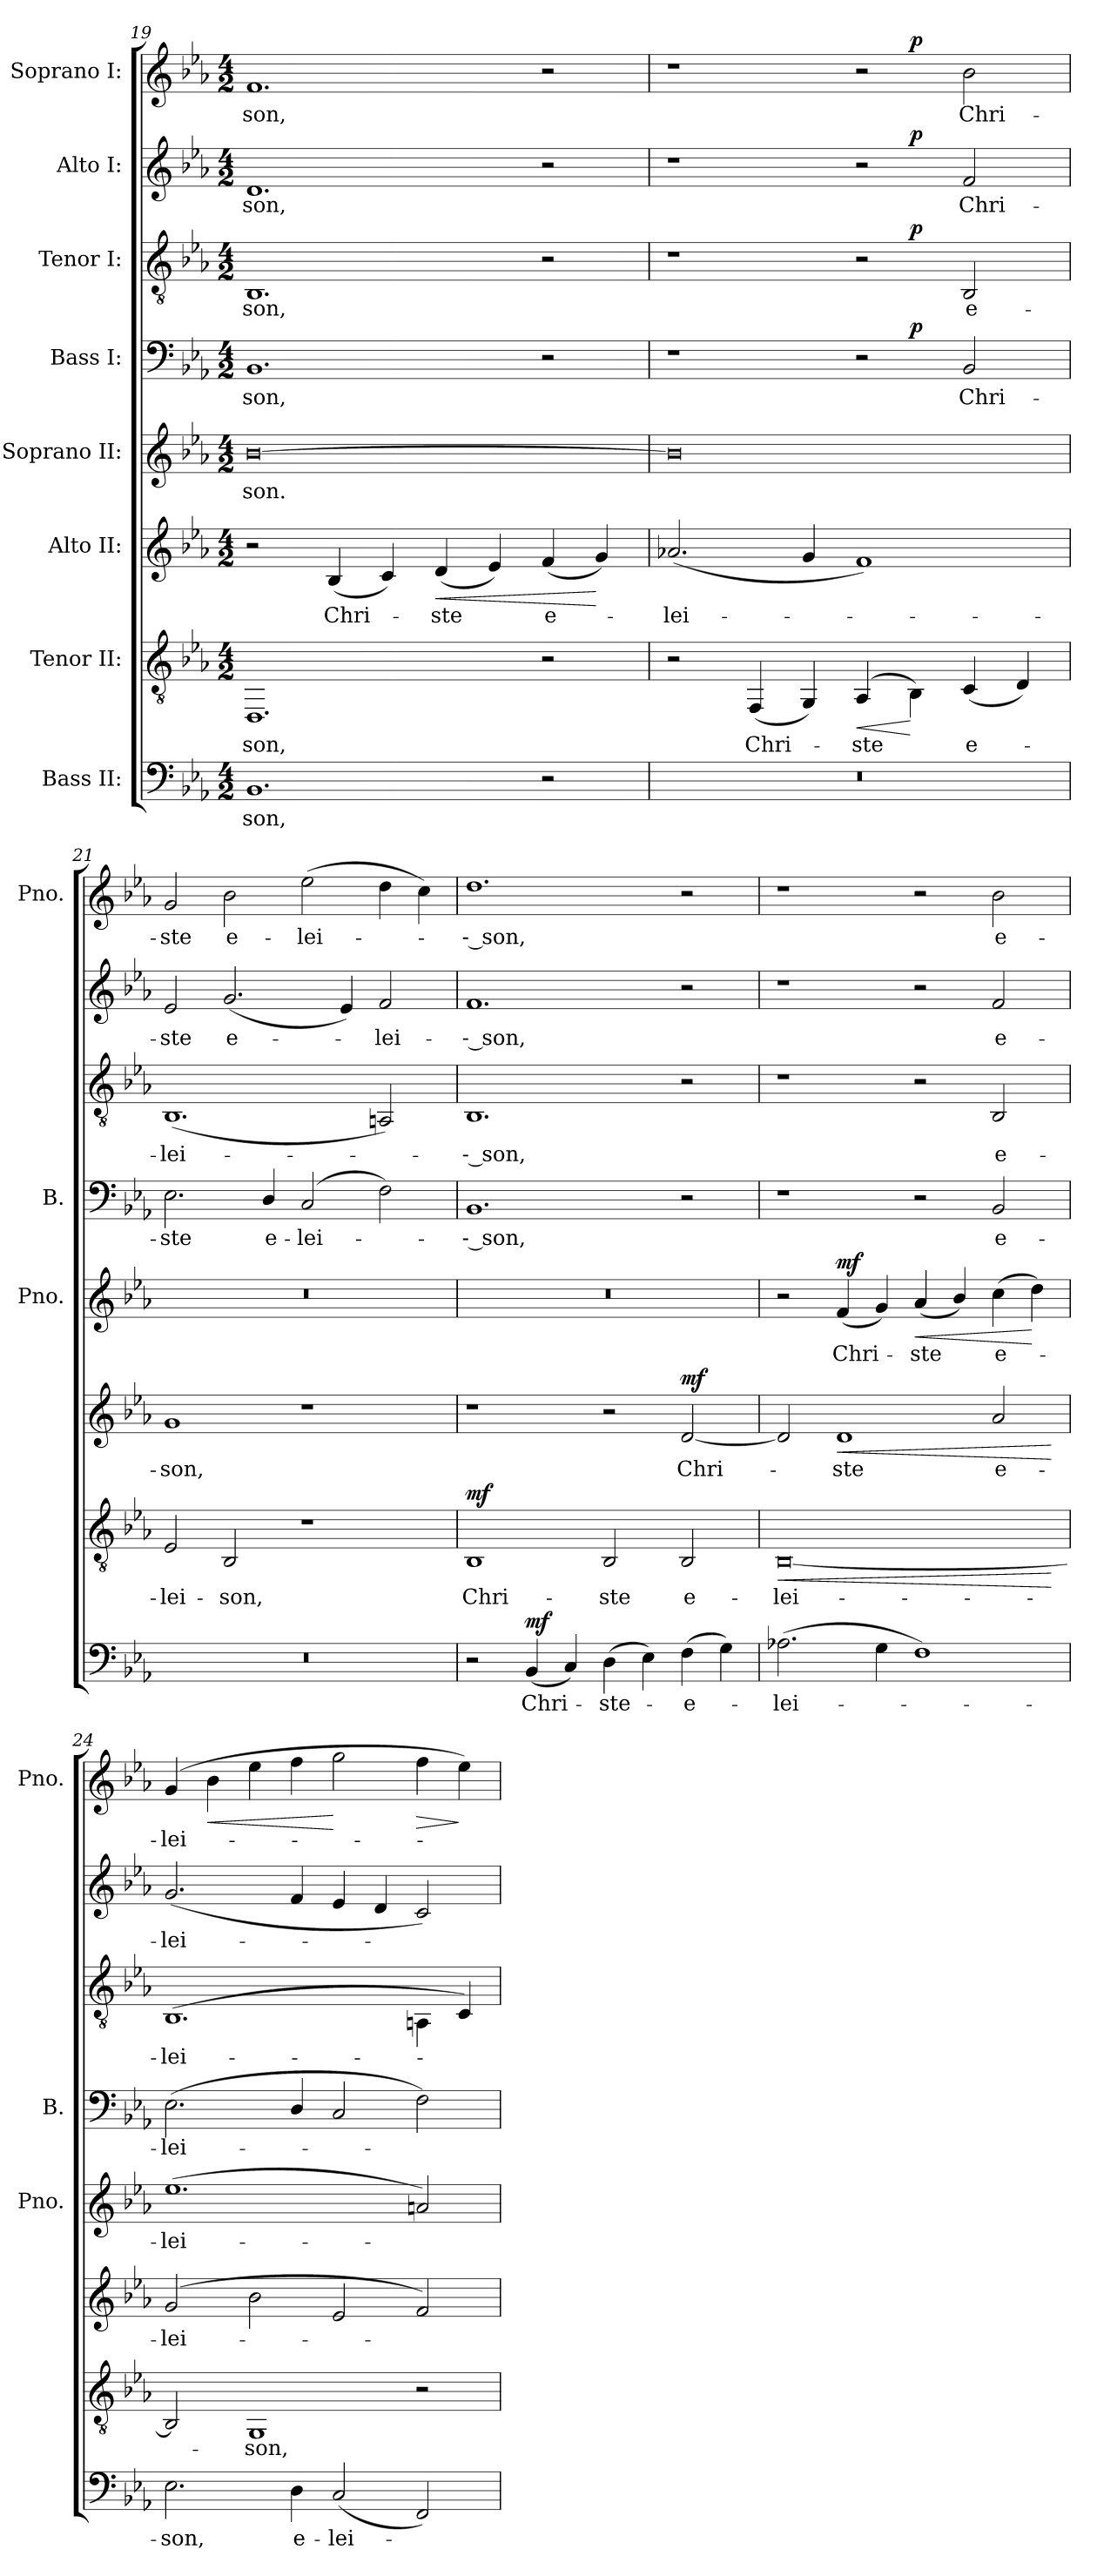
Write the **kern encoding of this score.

**kern	**text	**dynam	**kern	**text	**dynam	**kern	**text	**dynam	**kern	**text	**dynam	**kern	**text	**dynam	**kern	**text	**dynam	**kern	**text	**dynam	**kern	**text	**dynam
*part8	*part8	*part8	*part7	*part7	*part7	*part6	*part6	*part6	*part5	*part5	*part5	*part4	*part4	*part4	*part3	*part3	*part3	*part2	*part2	*part2	*part1	*part1	*part1
*staff8	*staff8	*staff8	*staff7	*staff7	*staff7	*staff6	*staff6	*staff6	*staff5	*staff5	*staff5	*staff4	*staff4	*staff4	*staff3	*staff3	*staff3	*staff2	*staff2	*staff2	*staff1	*staff1	*staff1
*I"Bass II:	*	*	*I"Tenor II:	*	*	*I"Alto II:	*	*	*I"Soprano II:	*	*	*I"Bass I:	*	*	*I"Tenor I:	*	*	*I"Alto I:	*	*	*I"Soprano I:	*	*
*	*	*	*	*	*	*	*	*	*I'Pno.	*	*	*I'B.	*	*	*	*	*	*	*	*	*I'Pno.	*	*
*clefF4	*	*	*clefGv2	*	*	*clefG2	*	*	*clefG2	*	*	*clefF4	*	*	*clefGv2	*	*	*clefG2	*	*	*clefG2	*	*
*k[b-e-a-]	*	*	*k[b-e-a-]	*	*	*k[b-e-a-]	*	*	*k[b-e-a-]	*	*	*k[b-e-a-]	*	*	*k[b-e-a-]	*	*	*k[b-e-a-]	*	*	*k[b-e-a-]	*	*
*E-:	*	*	*E-:	*	*	*E-:	*	*	*E-:	*	*	*E-:	*	*	*E-:	*	*	*E-:	*	*	*E-:	*	*
*M4/2	*	*	*M4/2	*	*	*M4/2	*	*	*M4/2	*	*	*M4/2	*	*	*M4/2	*	*	*M4/2	*	*	*M4/2	*	*
=19	=19	=19	=19	=19	=19	=19	=19	=19	=19	=19	=19	=19	=19	=19	=19	=19	=19	=19	=19	=19	=19	=19	=19
!	!LO:LY:b:color=#000000	!	!	!	!	!	!	!	!	!	!	!	!	!	!	!	!	!	!	!	!	!	!
!	!	!	!	!LO:LY:b:color=#000000	!	!	!	!	!	!	!	!	!	!	!	!	!	!	!	!	!	!	!
!	!	!	!	!	!	!	!	!	!	!LO:LY:b:color=#000000	!	!	!	!	!	!	!	!	!	!	!	!	!
!	!	!	!	!	!	!	!	!	!	!	!	!	!LO:LY:b:color=#000000	!	!	!	!	!	!	!	!	!	!
!	!	!	!	!	!	!	!	!	!	!	!	!	!	!	!	!LO:LY:b:color=#000000	!	!	!	!	!	!	!
!	!	!	!	!	!	!	!	!	!	!	!	!	!	!	!	!	!	!	!LO:LY:b:color=#000000	!	!	!	!
!	!	!	!	!	!	!	!	!	!	!	!	!	!	!	!	!	!	!	!	!	!	!LO:LY:b:color=#000000	!
1.BB-i	-son,	.	1.DDi	-son,	.	2r	.	.	[0b-i	-son.	.	1.BB-i	-son,	.	1.BB-i	-son,	.	1.di	-son,	.	1.fi	-son,	.
!	!	!	!	!	!	!	!LO:LY:b:color=#000000	!	!	!	!	!	!	!	!	!	!	!	!	!	!	!	!
.	.	.	.	.	.	(4B-i/	Chri-	.	.	.	.	.	.	.	.	.	.	.	.	.	.	.	.
.	.	.	.	.	.	4ci/)	.	.	.	.	.	.	.	.	.	.	.	.	.	.	.	.	.
!	!	!	!	!	!	!	!LO:LY:b:color=#000000	!LO:HP:b	!	!	!	!	!	!	!	!	!	!	!	!	!	!	!
.	.	.	.	.	.	(4di/	-ste	<	.	.	.	.	.	.	.	.	.	.	.	.	.	.	.
.	.	.	.	.	.	4e-i/)	.	.	.	.	.	.	.	.	.	.	.	.	.	.	.	.	.
!	!	!	!	!	!	!	!LO:LY:b:color=#000000	!	!	!	!	!	!	!	!	!	!	!	!	!	!	!	!
2r	.	.	2r	.	.	(4fi/	e-	.	.	.	.	2r	.	.	2r	.	.	2r	.	.	2r	.	.
.	.	.	.	.	.	4gi/)	.	[	.	.	.	.	.	.	.	.	.	.	.	.	.	.	.
=20	=20	=20	=20	=20	=20	=20	=20	=20	=20	=20	=20	=20	=20	=20	=20	=20	=20	=20	=20	=20	=20	=20	=20
!LO:N:vis=1	!	!	!	!	!	!	!	!	!	!	!	!	!	!	!	!	!	!	!	!	!	!	!
!	!	!	!	!	!	!	!LO:LY:b:color=#000000	!	!	!	!	!	!	!	!	!	!	!	!	!	!	!	!
*	*	*	*	*	*	*	*	*	*	*	*	*^	*	*	*^	*	*	*^	*	*	*^	*	*
0r	.	.	2r	.	.	(2.a-Xi/	-lei-	.	0b-i]	.	.	1r	1ryy	.	.	1r	1ryy	.	.	1r	1ryy	.	.	1r	1ryy	.	.
!	!	!	!	!LO:LY:b:color=#000000	!	!	!	!	!	!	!	!	!	!	!	!	!	!	!	!	!	!	!	!	!	!	!
.	.	.	(4FFi/	Chri-	.	.	.	.	.	.	.	.	.	.	.	.	.	.	.	.	.	.	.	.	.	.	.
.	.	.	4GGi/)	.	.	4gi/	.	.	.	.	.	.	.	.	.	.	.	.	.	.	.	.	.	.	.	.	.
!	!	!	!	!LO:LY:b:color=#000000	!LO:HP:b	!	!	!	!	!	!	!	!	!	!	!	!	!	!	!	!	!	!	!	!	!	!
.	.	.	(4AA-i/	-ste	<	1fi)	.	.	.	.	.	2r	4ryy	.	.	2r	4ryy	.	.	2r	4ryy	.	.	2r	4ryy	.	.
.	.	.	4BB-i\)	.	[	.	.	.	.	.	.	.	2.ryy	.	p	.	2.ryy	.	p	.	2.ryy	.	p	.	2.ryy	.	p
!	!	!	!	!LO:LY:b:color=#000000	!	!	!	!	!	!	!	!	!	!	!	!	!	!	!	!	!	!	!	!	!	!	!
!	!	!	!	!	!	!	!	!	!	!	!	!	!	!LO:LY:b:color=#000000	!	!	!	!	!	!	!	!	!	!	!	!	!
!	!	!	!	!	!	!	!	!	!	!	!	!	!	!	!	!	!	!LO:LY:b:color=#000000	!	!	!	!	!	!	!	!	!
!	!	!	!	!	!	!	!	!	!	!	!	!	!	!	!	!	!	!	!	!	!	!LO:LY:b:color=#000000	!	!	!	!	!
!	!	!	!	!	!	!	!	!	!	!	!	!	!	!	!	!	!	!	!	!	!	!	!	!	!	!LO:LY:b:color=#000000	!
.	.	.	(4Ci/	e-	.	.	.	.	.	.	.	2BB-i/	.	Chri-	.	2BB-i/	.	e-	.	2fi/	.	Chri-	.	2b-i\	.	Chri-	.
.	.	.	4Di/)	.	.	.	.	.	.	.	.	.	.	.	.	.	.	.	.	.	.	.	.	.	.	.	.
=21	=21	=21	=21	=21	=21	=21	=21	=21	=21	=21	=21	=21	=21	=21	=21	=21	=21	=21	=21	=21	=21	=21	=21	=21	=21	=21	=21
!LO:N:vis=1	!	!	!	!	!	!	!	!	!	!	!	!	!	!	!	!	!	!	!	!	!	!	!	!	!	!	!
*	*	*	*	*	*	*	*	*	*	*	*	*v	*v	*	*	*	*	*	*	*v	*v	*	*	*v	*v	*	*
*	*	*	*	*	*	*	*	*	*	*	*	*	*	*	*v	*v	*	*	*	*	*	*	*	*
*	*	*	*	*	*	*	*	*	*	*	*	*^	*	*	*^	*	*	*^	*	*	*^	*	*
!	!	!	!	!LO:LY:b:color=#000000	!	!	!	!	!	!	!	!	!	!	!	!	!	!	!	!	!	!	!	!	!	!	!
*	*	*	*	*	*	*	*	*	*	*	*	*v	*v	*	*	*	*	*	*	*v	*v	*	*	*v	*v	*	*
*	*	*	*	*	*	*	*	*	*	*	*	*	*	*	*v	*v	*	*	*	*	*	*	*	*
*	*	*	*	*	*	*	*	*	*	*	*	*^	*	*	*^	*	*	*^	*	*	*^	*	*
!	!	!	!	!	!	!	!LO:LY:b:color=#000000	!	!LO:N:vis=1	!	!	!	!	!	!	!	!	!	!	!	!	!	!	!	!	!	!
*	*	*	*	*	*	*	*	*	*	*	*	*v	*v	*	*	*	*	*	*	*v	*v	*	*	*v	*v	*	*
*	*	*	*	*	*	*	*	*	*	*	*	*	*	*	*v	*v	*	*	*	*	*	*	*	*
*	*	*	*	*	*	*	*	*	*	*	*	*^	*	*	*^	*	*	*^	*	*	*^	*	*
!	!	!	!	!	!	!	!	!	!	!	!	!	!	!LO:LY:b:color=#000000	!	!	!	!	!	!	!	!	!	!	!	!	!
*	*	*	*	*	*	*	*	*	*	*	*	*v	*v	*	*	*	*	*	*	*v	*v	*	*	*v	*v	*	*
*	*	*	*	*	*	*	*	*	*	*	*	*	*	*	*v	*v	*	*	*	*	*	*	*	*
*	*	*	*	*	*	*	*	*	*	*	*	*^	*	*	*^	*	*	*^	*	*	*^	*	*
!	!	!	!	!	!	!	!	!	!	!	!	!	!	!	!	!	!	!LO:LY:b:color=#000000	!	!	!	!	!	!	!	!	!
*	*	*	*	*	*	*	*	*	*	*	*	*v	*v	*	*	*	*	*	*	*v	*v	*	*	*v	*v	*	*
*	*	*	*	*	*	*	*	*	*	*	*	*	*	*	*v	*v	*	*	*	*	*	*	*	*
*	*	*	*	*	*	*	*	*	*	*	*	*^	*	*	*^	*	*	*^	*	*	*^	*	*
!	!	!	!	!	!	!	!	!	!	!	!	!	!	!	!	!	!	!	!	!	!	!LO:LY:b:color=#000000	!	!	!	!	!
*	*	*	*	*	*	*	*	*	*	*	*	*v	*v	*	*	*	*	*	*	*v	*v	*	*	*v	*v	*	*
*	*	*	*	*	*	*	*	*	*	*	*	*	*	*	*v	*v	*	*	*	*	*	*	*	*
*	*	*	*	*	*	*	*	*	*	*	*	*^	*	*	*^	*	*	*^	*	*	*^	*	*
!	!	!	!	!	!	!	!	!	!	!	!	!	!	!	!	!	!	!	!	!	!	!	!	!	!	!LO:LY:b:color=#000000	!
*	*	*	*	*	*	*	*	*	*	*	*	*v	*v	*	*	*	*	*	*	*v	*v	*	*	*v	*v	*	*
*	*	*	*	*	*	*	*	*	*	*	*	*	*	*	*v	*v	*	*	*	*	*	*	*	*
0r	.	.	2E-i/	-lei-	.	1gi	-son,	.	0r	.	.	2.E-i\	-ste	.	(1.BB-i	-lei-	.	2e-i/	-ste	.	2gi/	-ste	.
!	!	!	!	!LO:LY:b:color=#000000	!	!	!	!	!	!	!	!	!	!	!	!	!	!	!	!	!	!	!
!	!	!	!	!	!	!	!	!	!	!	!	!	!	!	!	!	!	!	!LO:LY:b:color=#000000	!	!	!	!
!	!	!	!	!	!	!	!	!	!	!	!	!	!	!	!	!	!	!	!	!	!	!LO:LY:b:color=#000000	!
.	.	.	2BB-i/	-son,	.	.	.	.	.	.	.	.	.	.	.	.	.	(2.gi/	e-	.	2b-i\	e-	.
!	!	!	!	!	!	!	!	!	!	!	!	!	!LO:LY:b:color=#000000	!	!	!	!	!	!	!	!	!	!
.	.	.	.	.	.	.	.	.	.	.	.	4Di/	e-	.	.	.	.	.	.	.	.	.	.
!	!	!	!	!	!	!	!	!	!	!	!	!	!LO:LY:b:color=#000000	!	!	!	!	!	!	!	!	!	!
!	!	!	!	!	!	!	!	!	!	!	!	!	!	!	!	!	!	!	!	!	!	!LO:LY:b:color=#000000	!
.	.	.	1r	.	.	1r	.	.	.	.	.	(2Ci/	-lei-	.	.	.	.	.	.	.	(2ee-i\	-lei-	.
.	.	.	.	.	.	.	.	.	.	.	.	.	.	.	.	.	.	4e-i/)	.	.	.	.	.
!	!	!	!	!	!	!	!	!	!	!	!	!	!	!	!	!	!	!	!LO:LY:b:color=#000000	!	!	!	!
.	.	.	.	.	.	.	.	.	.	.	.	2Fi\)	.	.	2AAni/)	.	.	2fi/	-lei-	.	4ddi\	.	.
.	.	.	.	.	.	.	.	.	.	.	.	.	.	.	.	.	.	.	.	.	4cci\)	.	.
!!LO:PB:g=z
=22	=22	=22	=22	=22	=22	=22	=22	=22	=22	=22	=22	=22	=22	=22	=22	=22	=22	=22	=22	=22	=22	=22	=22
!	!	!	!	!LO:LY:b:color=#000000	!	!	!	!	!LO:N:vis=1	!	!	!	!	!	!	!	!	!	!	!	!	!	!
!	!	!	!	!	!	!	!	!	!	!	!	!	!LO:LY:b:color=#000000	!	!	!	!	!	!	!	!	!	!
!	!	!	!	!	!	!	!	!	!	!	!	!	!	!	!	!LO:LY:b:color=#000000	!	!	!	!	!	!	!
!	!	!	!	!	!	!	!	!	!	!	!	!	!	!	!	!	!	!	!LO:LY:b:color=#000000	!	!	!	!
!	!	!	!	!	!	!	!	!	!	!	!	!	!	!	!	!	!	!	!	!	!	!LO:LY:b:color=#000000	!
2r	.	.	1BB-i	Chri-	mf	1r	.	.	0r	.	.	1.BB-i	-- son,	.	1.BB-i	-- son,	.	1.fi	-- son,	.	1.ddi	-- son,	.
!	!LO:LY:b:color=#000000	!	!	!	!	!	!	!	!	!	!	!	!	!	!	!	!	!	!	!	!	!	!
(4BB-i/	Chri-	mf	.	.	.	.	.	.	.	.	.	.	.	.	.	.	.	.	.	.	.	.	.
4Ci/)	.	.	.	.	.	.	.	.	.	.	.	.	.	.	.	.	.	.	.	.	.	.	.
!	!LO:LY:b:color=#000000	!	!	!	!	!	!	!	!	!	!	!	!	!	!	!	!	!	!	!	!	!	!
!	!	!	!	!LO:LY:b:color=#000000	!	!	!	!	!	!	!	!	!	!	!	!	!	!	!	!	!	!	!
(4Di\	-ste-	.	2BB-i/	-ste	.	2r	.	.	.	.	.	.	.	.	.	.	.	.	.	.	.	.	.
4E-i\)	.	.	.	.	.	.	.	.	.	.	.	.	.	.	.	.	.	.	.	.	.	.	.
!	!LO:LY:b:color=#000000	!	!	!	!	!	!	!	!	!	!	!	!	!	!	!	!	!	!	!	!	!	!
!	!	!	!	!LO:LY:b:color=#000000	!	!	!	!	!	!	!	!	!	!	!	!	!	!	!	!	!	!	!
!	!	!	!	!	!	!	!LO:LY:b:color=#000000	!	!	!	!	!	!	!	!	!	!	!	!	!	!	!	!
(4Fi\	-e-	.	2BB-i/	e-	.	[2di/	Chri-	mf	.	.	.	2r	.	.	2r	.	.	2r	.	.	2r	.	.
4Gi\)	.	.	.	.	.	.	.	.	.	.	.	.	.	.	.	.	.	.	.	.	.	.	.
=23	=23	=23	=23	=23	=23	=23	=23	=23	=23	=23	=23	=23	=23	=23	=23	=23	=23	=23	=23	=23	=23	=23	=23
!	!LO:LY:b:color=#000000	!	!	!	!	!	!	!	!	!	!	!	!	!	!	!	!	!	!	!	!	!	!
!	!	!	!	!LO:LY:b:color=#000000	!LO:HP:b	!	!	!	!	!	!	!	!	!	!	!	!	!	!	!	!	!	!
(2.A-Xi\	-lei-	.	[0BB-i	-lei-	<	2di/]	.	.	2r	.	.	1r	.	.	1r	.	.	1r	.	.	1r	.	.
!	!	!	!	!	!	!	!LO:LY:b:color=#000000	!LO:HP:b	!	!	!	!	!	!	!	!	!	!	!	!	!	!	!
!	!	!	!	!	!	!	!	!	!	!LO:LY:b:color=#000000	!	!	!	!	!	!	!	!	!	!	!	!	!
.	.	.	.	.	.	1di	-ste	<	(4fi/	Chri-	mf	.	.	.	.	.	.	.	.	.	.	.	.
4Gi\	.	.	.	.	.	.	.	.	4gi/)	.	.	.	.	.	.	.	.	.	.	.	.	.	.
!	!	!	!	!	!	!	!	!	!	!LO:LY:b:color=#000000	!LO:HP:b	!	!	!	!	!	!	!	!	!	!	!	!
1Fi)	.	.	.	.	.	.	.	.	(4a-i/	-ste	<	2r	.	.	2r	.	.	2r	.	.	2r	.	.
.	.	.	.	.	.	.	.	.	4b-i/)	.	.	.	.	.	.	.	.	.	.	.	.	.	.
!	!	!	!	!	!	!	!LO:LY:b:color=#000000	!	!	!	!	!	!	!	!	!	!	!	!	!	!	!	!
!	!	!	!	!	!	!	!	!	!	!LO:LY:b:color=#000000	!	!	!	!	!	!	!	!	!	!	!	!	!
!	!	!	!	!	!	!	!	!	!	!	!	!	!LO:LY:b:color=#000000	!	!	!	!	!	!	!	!	!	!
!	!	!	!	!	!	!	!	!	!	!	!	!	!	!	!	!LO:LY:b:color=#000000	!	!	!	!	!	!	!
!	!	!	!	!	!	!	!	!	!	!	!	!	!	!	!	!	!	!	!LO:LY:b:color=#000000	!	!	!	!
!	!	!	!	!	!	!	!	!	!	!	!	!	!	!	!	!	!	!	!	!	!	!LO:LY:b:color=#000000	!
.	.	.	.	.	.	2a-i/	e-	.	(4cci\	e-	.	2BB-i/	e-	.	2BB-i/	e-	.	2fi/	e-	.	2b-i\	e-	.
.	.	.	.	.	.	.	.	.	4ddi\)	.	[	.	.	.	.	.	.	.	.	.	.	.	.
.	.	.	.	.	[	.	.	[	.	.	.	.	.	.	.	.	.	.	.	.	.	.	.
=24	=24	=24	=24	=24	=24	=24	=24	=24	=24	=24	=24	=24	=24	=24	=24	=24	=24	=24	=24	=24	=24	=24	=24
!	!LO:LY:b:color=#000000	!	!	!	!	!	!	!	!	!	!	!	!	!	!	!	!	!	!	!	!	!	!
!	!	!	!	!	!	!	!LO:LY:b:color=#000000	!	!	!	!	!	!	!	!	!	!	!	!	!	!	!	!
!	!	!	!	!	!	!	!	!	!	!LO:LY:b:color=#000000	!	!	!	!	!	!	!	!	!	!	!	!	!
!	!	!	!	!	!	!	!	!	!	!	!	!	!LO:LY:b:color=#000000	!	!	!	!	!	!	!	!	!	!
!	!	!	!	!	!	!	!	!	!	!	!	!	!	!	!	!LO:LY:b:color=#000000	!	!	!	!	!	!	!
!	!	!	!	!	!	!	!	!	!	!	!	!	!	!	!	!	!	!	!LO:LY:b:color=#000000	!	!	!	!
!	!	!	!	!	!	!	!	!	!	!	!	!	!	!	!	!	!	!	!	!	!	!LO:LY:b:color=#000000	!
2.E-i\	-son,	.	2BB-i/]	.	.	(2gi/	-lei-	.	(1.ee-i	-lei-	.	(2.E-i\	-lei-	.	(1.BB-i	-lei-	.	(2.gi/	-lei-	.	(4gi/	-lei-	.
!	!	!	!	!	!	!	!	!	!	!	!	!	!	!	!	!	!	!	!	!	!	!	!LO:HP:b
.	.	.	.	.	.	.	.	.	.	.	.	.	.	.	.	.	.	.	.	.	4b-i\	.	<
!	!	!	!	!LO:LY:b:color=#000000	!	!	!	!	!	!	!	!	!	!	!	!	!	!	!	!	!	!	!
.	.	.	1GGi	-son,	.	2b-i\	.	.	.	.	.	.	.	.	.	.	.	.	.	.	4ee-i\	.	.
!	!LO:LY:b:color=#000000	!	!	!	!	!	!	!	!	!	!	!	!	!	!	!	!	!	!	!	!	!	!
4Di\	e-	.	.	.	.	.	.	.	.	.	.	4Di/	.	.	.	.	.	4fi/	.	.	4ffi\	.	.
!	!LO:LY:b:color=#000000	!	!	!	!	!	!	!	!	!	!	!	!	!	!	!	!	!	!	!	!	!	!
(2Ci/	-lei-	.	.	.	.	2e-i/	.	.	.	.	.	2Ci/	.	.	.	.	.	4e-i/	.	.	2ggi\	.	[
.	.	.	.	.	.	.	.	.	.	.	.	.	.	.	.	.	.	4di/	.	.	.	.	.
!	!	!	!	!	!	!	!	!	!	!	!	!	!	!	!	!	!	!	!	!	!	!	!LO:HP:b
2FFi/)	.	.	2r	.	.	2fi/)	.	.	2ani/)	.	.	2Fi\)	.	.	4AAni\	.	.	2ci/)	.	.	4ffi\	.	>
.	.	.	.	.	.	.	.	.	.	.	.	.	.	.	4Ci/)	.	.	.	.	.	4ee-i\)	.	]
=	=	=	=	=	=	=	=	=	=	=	=	=	=	=	=	=	=	=	=	=	=	=	=
*-	*-	*-	*-	*-	*-	*-	*-	*-	*-	*-	*-	*-	*-	*-	*-	*-	*-	*-	*-	*-	*-	*-	*-
